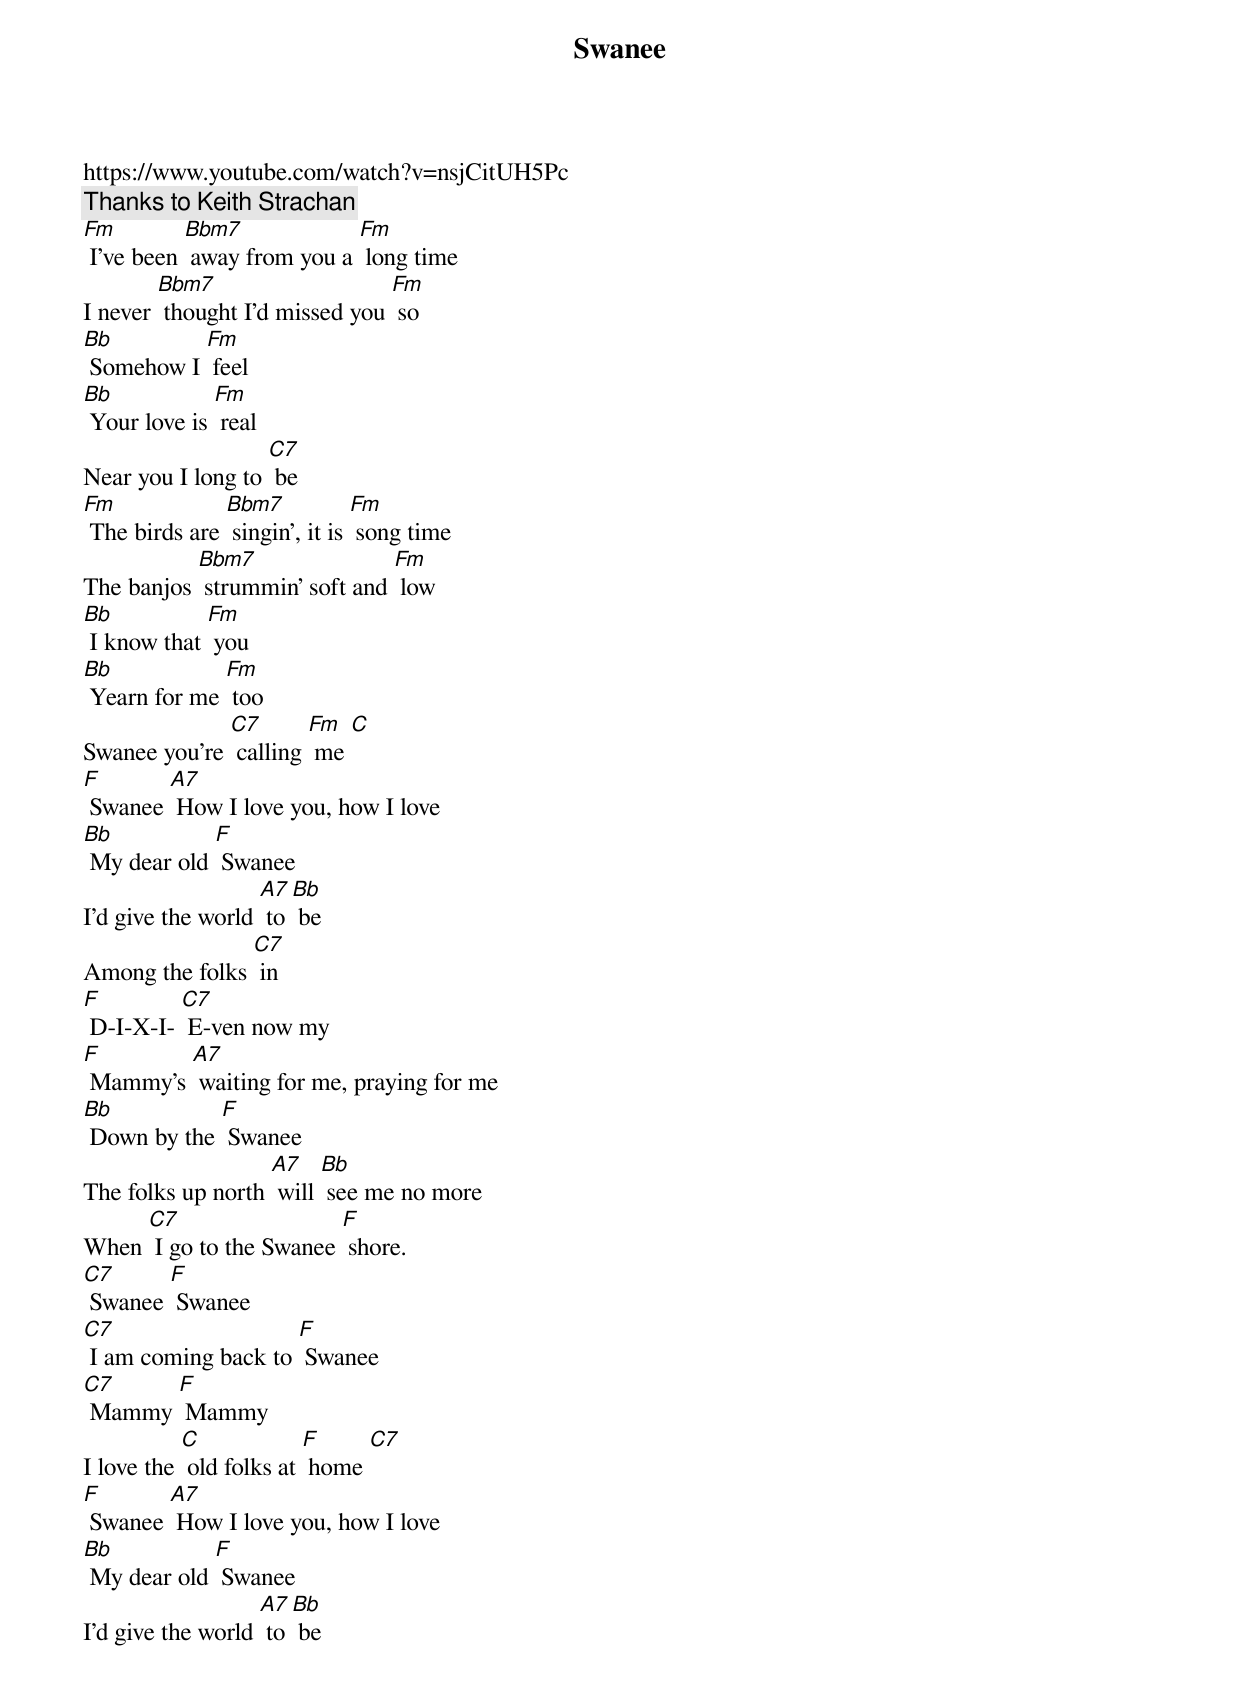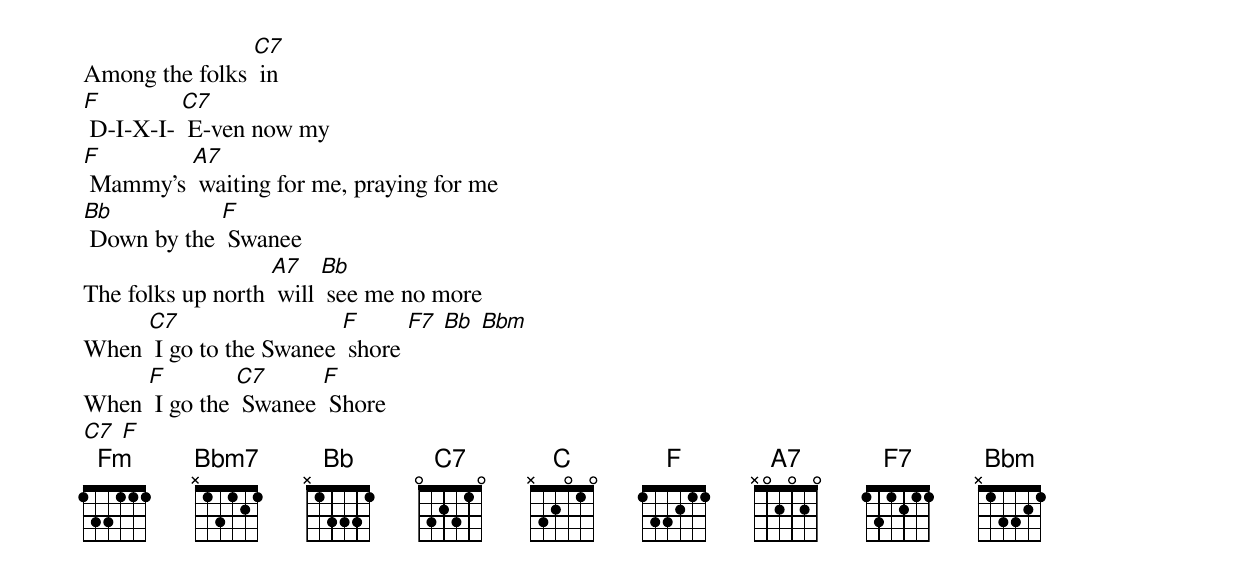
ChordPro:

{t: Swanee}
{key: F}
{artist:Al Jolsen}
https://www.youtube.com/watch?v=nsjCitUH5Pc
{c: Thanks to Keith Strachan}
[Fm] I've been [Bbm7] away from you a [Fm] long time
I never [Bbm7] thought I'd missed you [Fm] so
[Bb] Somehow I [Fm] feel
[Bb] Your love is [Fm] real
Near you I long to [C7] be
{c: }
[Fm] The birds are [Bbm7] singin', it is [Fm] song time
The banjos [Bbm7] strummin' soft and [Fm] low
[Bb] I know that [Fm] you
[Bb] Yearn for me [Fm] too
Swanee you're [C7] calling [Fm] me [C]
{c: }
[F] Swanee [A7] How I love you, how I love
[Bb] My dear old [F] Swanee
I'd give the world [A7] to [Bb] be
Among the folks [C7] in
[F] D-I-X-I- [C7] E-ven now my
{c: }
[F] Mammy's [A7] waiting for me, praying for me
[Bb] Down by the [F] Swanee
The folks up north [A7] will [Bb] see me no more
When [C7] I go to the Swanee [F] shore.
{c: }
[C7] Swanee [F] Swanee
[C7] I am coming back to [F] Swanee
[C7] Mammy [F] Mammy
I love the [C] old folks at [F] home [C7]
{c: }
[F] Swanee [A7] How I love you, how I love
[Bb] My dear old [F] Swanee
I'd give the world [A7] to [Bb] be
Among the folks [C7] in
[F] D-I-X-I- [C7] E-ven now my
{c: }
[F] Mammy's [A7] waiting for me, praying for me
[Bb] Down by the [F] Swanee
The folks up north [A7] will [Bb] see me no more
When [C7] I go to the Swanee [F] shore [F7] [Bb] [Bbm]
{c: }
When [F] I go the [C7] Swanee [F] Shore
[C7] [F]
